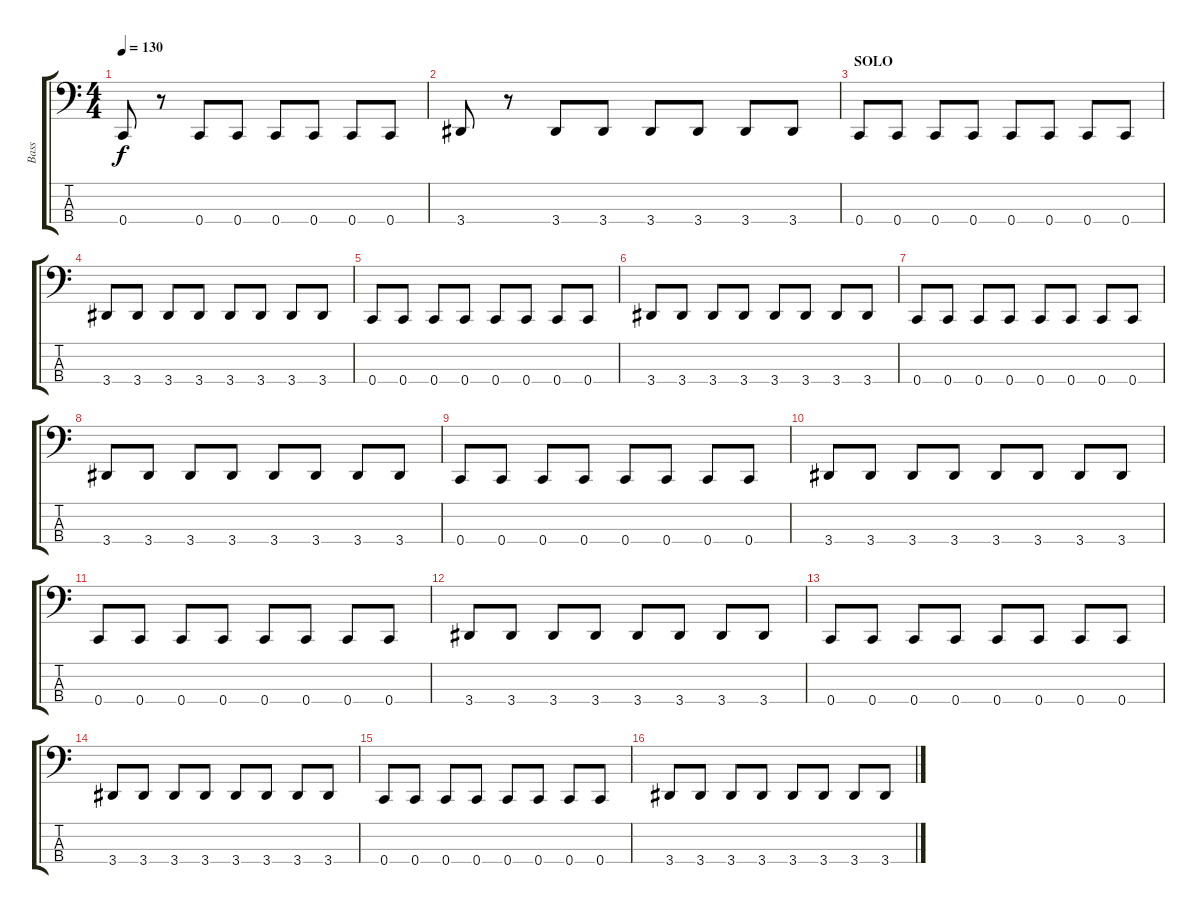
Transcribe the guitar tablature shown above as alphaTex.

\track ("Bass" "Bass") {instrument electricbasspick}
\staff {score tabs}
\tuning (F2 C2 G1 C1) {hide}
\ts (4 4)
\tempo 130
\clef f4
\ks c
0.4.8{dy f} r.8 0.4.8 0.4.8 0.4.8 0.4.8 0.4.8 0.4.8 |
3.4.8 r.8 3.4.8 3.4.8 3.4.8 3.4.8 3.4.8 3.4.8 |
\section ("" "SOLO")
0.4.8 0.4.8 0.4.8 0.4.8 0.4.8 0.4.8 0.4.8 0.4.8 |
3.4.8 3.4.8 3.4.8 3.4.8 3.4.8 3.4.8 3.4.8 3.4.8 |
0.4.8 0.4.8 0.4.8 0.4.8 0.4.8 0.4.8 0.4.8 0.4.8 |
3.4.8 3.4.8 3.4.8 3.4.8 3.4.8 3.4.8 3.4.8 3.4.8 |
0.4.8 0.4.8 0.4.8 0.4.8 0.4.8 0.4.8 0.4.8 0.4.8 |
3.4.8 3.4.8 3.4.8 3.4.8 3.4.8 3.4.8 3.4.8 3.4.8 |
0.4.8 0.4.8 0.4.8 0.4.8 0.4.8 0.4.8 0.4.8 0.4.8 |
3.4.8 3.4.8 3.4.8 3.4.8 3.4.8 3.4.8 3.4.8 3.4.8 |
0.4.8 0.4.8 0.4.8 0.4.8 0.4.8 0.4.8 0.4.8 0.4.8 |
3.4.8 3.4.8 3.4.8 3.4.8 3.4.8 3.4.8 3.4.8 3.4.8 |
0.4.8 0.4.8 0.4.8 0.4.8 0.4.8 0.4.8 0.4.8 0.4.8 |
3.4.8 3.4.8 3.4.8 3.4.8 3.4.8 3.4.8 3.4.8 3.4.8 |
0.4.8 0.4.8 0.4.8 0.4.8 0.4.8 0.4.8 0.4.8 0.4.8 |
3.4.8 3.4.8 3.4.8 3.4.8 3.4.8 3.4.8 3.4.8 3.4.8
